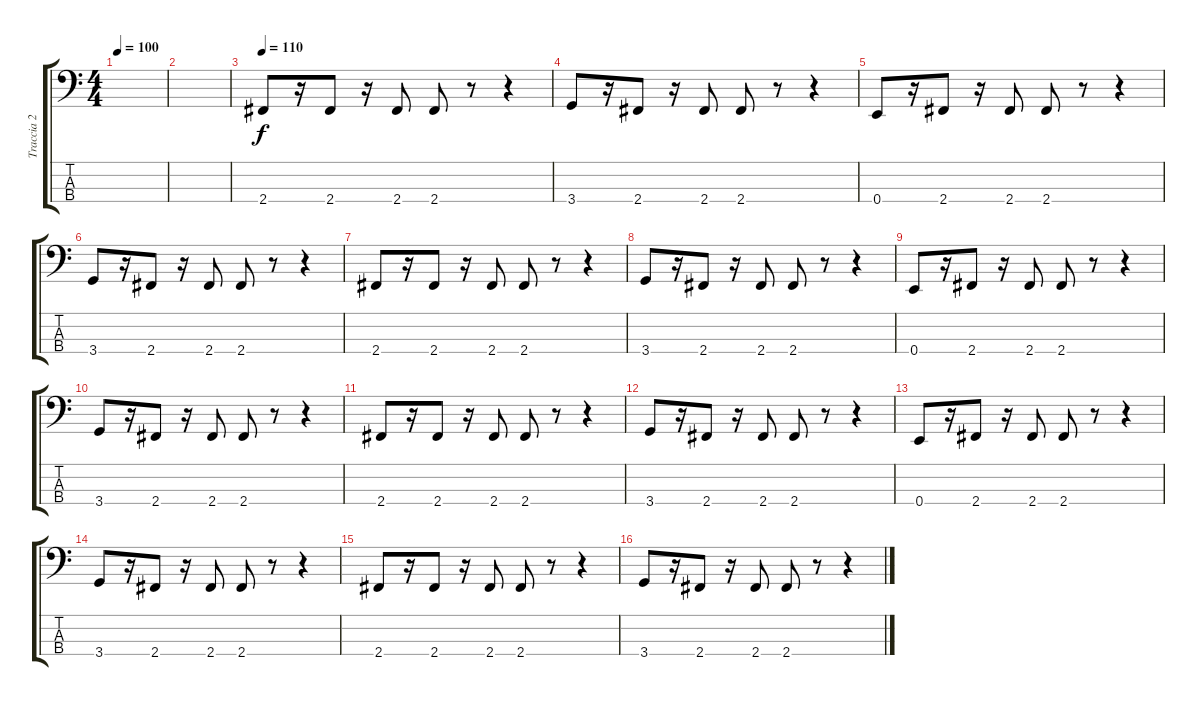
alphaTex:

\track ("Traccia 2" "Traccia 2") {instrument electricbassfinger}
\staff {score tabs}
\tuning (G2 D2 A1 E1) {hide}
\ts (4 4)
\tempo 100
\clef f4
\ks c
|
|
\tempo 110
2.4.8 r.16 2.4.8 r.16 2.4.8 2.4.8 r.8 r.4 |
3.4.8 r.16 2.4.8 r.16 2.4.8 2.4.8 r.8 r.4 |
0.4.8 r.16 2.4.8 r.16 2.4.8 2.4.8 r.8 r.4 |
3.4.8 r.16 2.4.8 r.16 2.4.8 2.4.8 r.8 r.4 |
2.4.8 r.16 2.4.8 r.16 2.4.8 2.4.8 r.8 r.4 |
3.4.8 r.16 2.4.8 r.16 2.4.8 2.4.8 r.8 r.4 |
0.4.8 r.16 2.4.8 r.16 2.4.8 2.4.8 r.8 r.4 |
3.4.8 r.16 2.4.8 r.16 2.4.8 2.4.8 r.8 r.4 |
2.4.8 r.16 2.4.8 r.16 2.4.8 2.4.8 r.8 r.4 |
3.4.8 r.16 2.4.8 r.16 2.4.8 2.4.8 r.8 r.4 |
0.4.8 r.16 2.4.8 r.16 2.4.8 2.4.8 r.8 r.4 |
3.4.8 r.16 2.4.8 r.16 2.4.8 2.4.8 r.8 r.4 |
2.4.8 r.16 2.4.8 r.16 2.4.8 2.4.8 r.8 r.4 |
3.4.8 r.16 2.4.8 r.16 2.4.8 2.4.8 r.8 r.4
